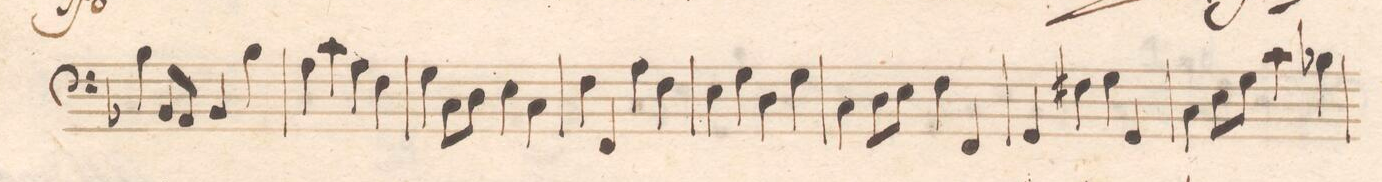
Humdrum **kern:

**kern	**dynam
*I"Basʃo e Violoncello	*
*clefF4	*
*k[b-]	*
*met(c|)	*
*M2/2	*
4B-\	.
8BB-/L	.
8AA/J	.
4BB-/	.
4B-\	.
=131	=131
4A\	.
4c\	.
4A\	.
4F\	.
=132	=132
4G\	.
8C\L	.
8D\J	.
4E\	.
4C\	.
=133	=133
4F\	.
4FF/	.
4A\	.
4F\	.
=134	=134
4E\	.
4G\	.
4D\	.
4G\	.
=135	=135
4C\	.
8D\L	.
8E\J	.
4F\	.
4FF/	.
=136	=136
4GG/	.
4F#X\	.
4G\	.
4GG/	.
=137	=137
4C\	.
8E\L	.
8G\J	.
4c\	.
4B-X\	.
=138	=138
*-	*-
